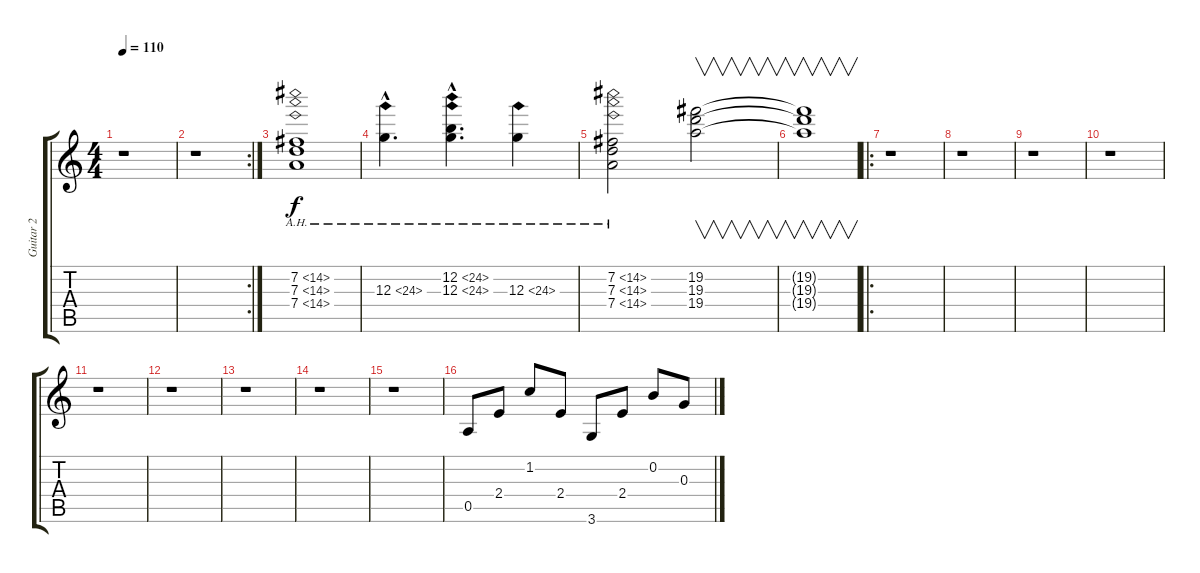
\track ("Guitar 2" "Guitar 2") {instrument electricguitarjazz}
\staff {score tabs}
\tuning (E4 B3 G3 D3 A2 E2) {hide}
\ts (4 4)
\tempo 110
\clef g2
\ks c
r.1{dy f instrument electricguitarjazz} |
\rc 2
r.1 |
(7.2{ah 7} 7.3{ah 7} 7.4{ah 7}).1 |
12.3{ah 12 hac}.4{d} (12.2{ah 12 hac} 12.3{ah 12 hac}).4{d} 12.3{ah 12}.4 |
(7.2{ah 7} 7.3{ah 7} 7.4{ah 7}).2 (19.2 19.3 19.4).2{v} |
(19.2{t} 19.3{t} 19.4{t}).1{v} |
\ro
r.1 |
r.1 |
r.1 |
r.1 |
r.1 |
r.1 |
r.1 |
r.1 |
r.1 |
0.5.8 2.4.8 1.2.8 2.4.8 3.6.8 2.4.8 0.2.8 0.3.8
